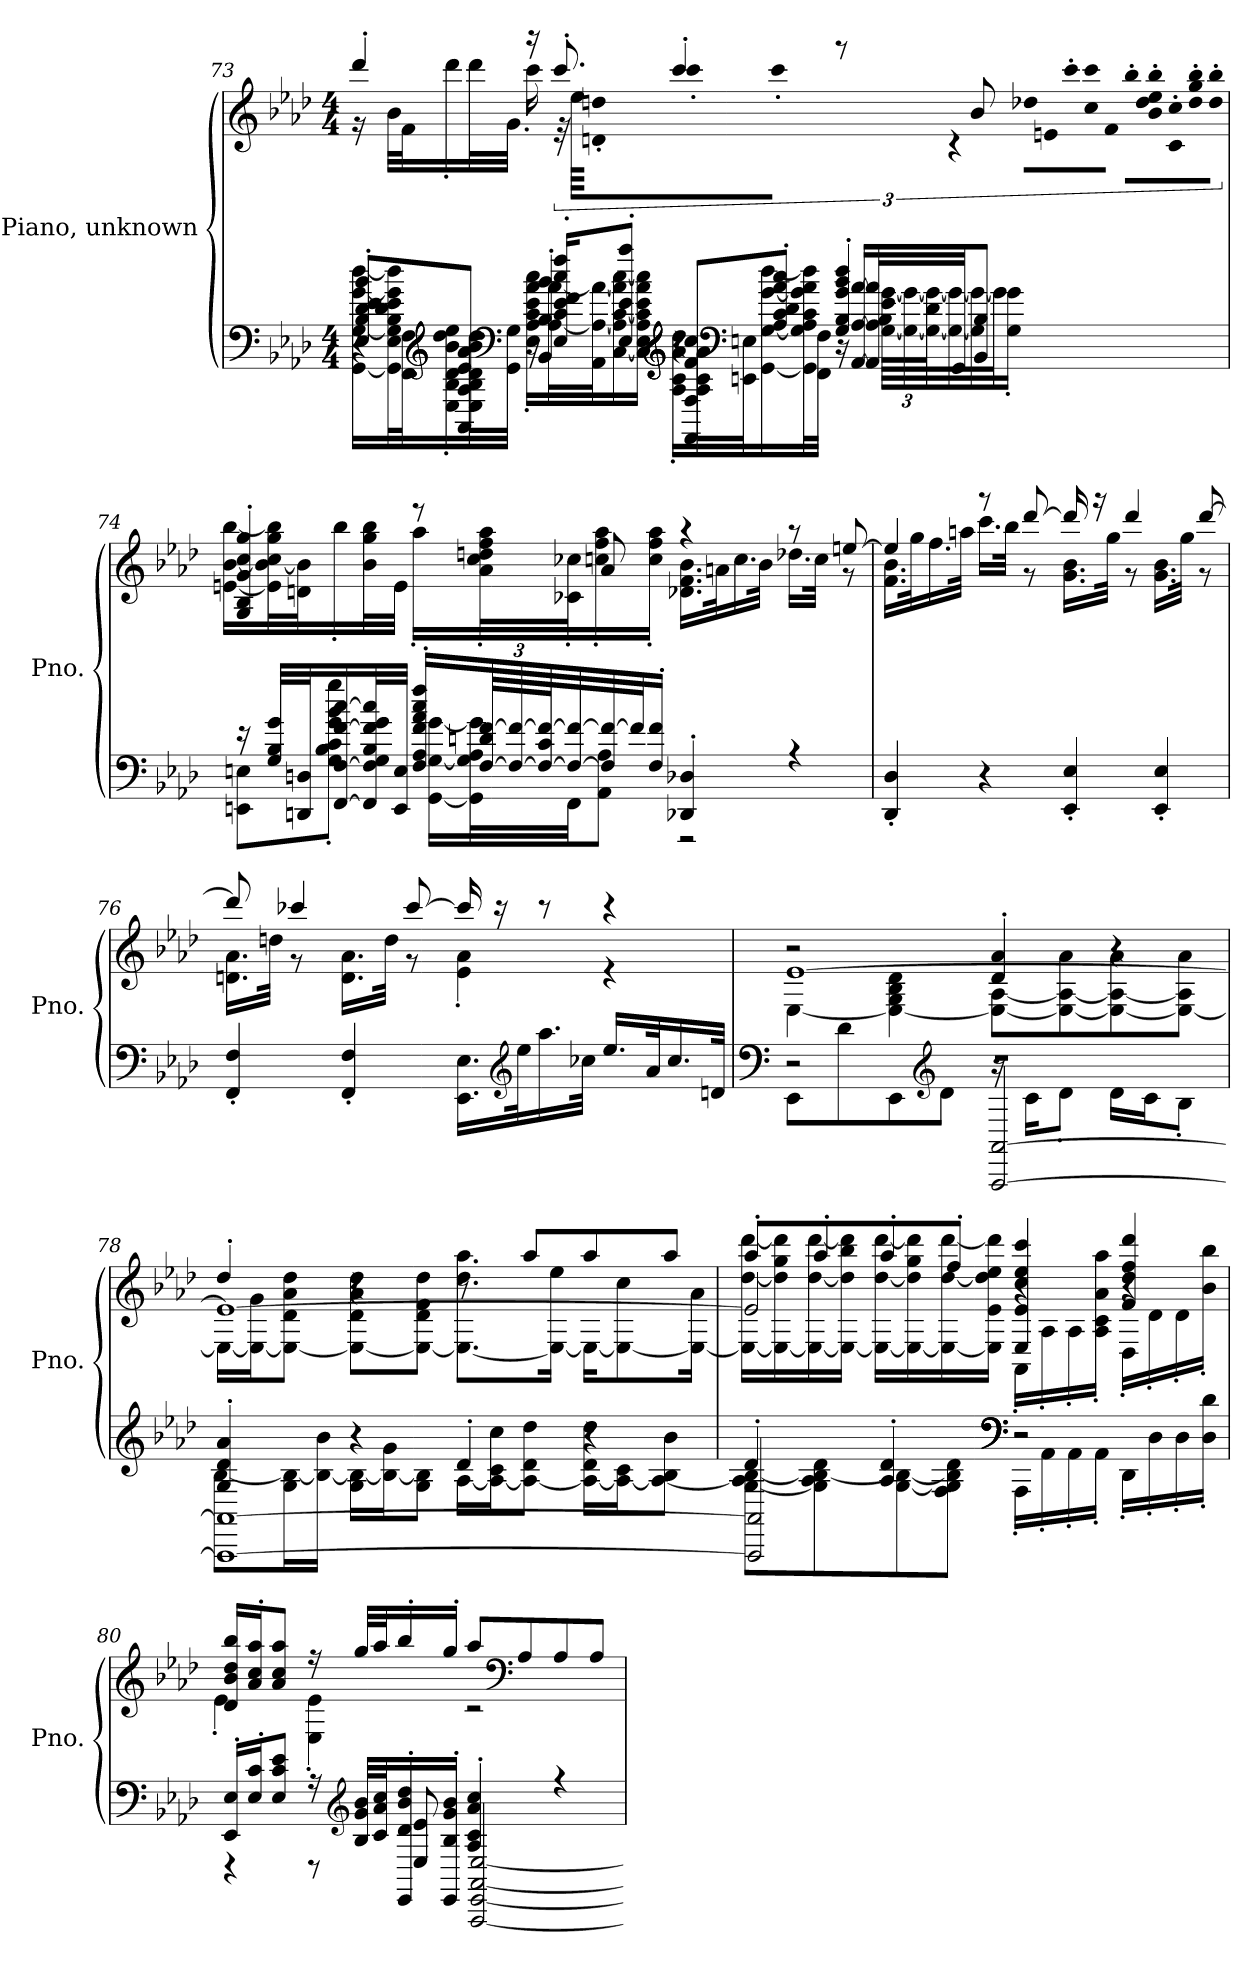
**kern	**kern
*part1	*part1
*staff2	*staff1
*I"Piano, unknown	*
*I'Pno.	*
!!LO:PB:g=z
*clefF4	*clefG2
*k[b-e-a-d-]	*k[b-e-a-d-]
*M4/4	*M4/4
=73	=73
*^	*^
*	*^	*	*
4r	[16GG\ [16G\ [16g\ [16dd-\LL	8E-/' 8B-/' 8d-/' 8e-/' 8b-/'L	4ddd-'/	16r
.	32GG\] 32E-\ 32G\] 32B-\ 32d-\ 32e-\ 32g\] 32dd-\]L	.	.	32b-\LLL
.	32FF\ 32F\J	.	.	32f\J
*clefG2	*	*	*	*
.	16E-\' 16B-\' 16d-\' 16b-\' 16dd-\' 16ee-\'	8AA-/ 8A-/ 8e-/ 8a-/J	.	16ddd-'\
.	32E-\ 32B-\ 32d-\ 32b-\ 32dd-\L	.	.	32ddd-\L
*clefF4	*	*	*	*
.	32GG\ 32G\JJJ	.	.	32g\JJJ
16r	16E-\' 16A-\' 16c\' 16e-\' 16a-\' 16cc\'LL	4BB-/' 4B-/' 4b-/'	16r	16ccc'\
16E-/' 16c/' 16e-/' 16f/' 16cc/' 16ff/'KL	[32A-\ [32a-\L	.	8.ccc'/	48r
.	.	.	.	96ee-\KLLL
.	32AA-\ 32A-\_ 32a-\_J	.	.	32dn\' 32ddn\'J
8E-/' 8e-/' 8aa-/'J	[16C\ 16A-\] [16c\ 16a-\] [16cc\	.	.	16ccc'\
.	16C\] 16E-\ 16A-\ 16c\] 16e-\ 16a-\ 16cc\]JJ	.	.	16ccc'\JJ
*clefG2	*	*	*	*
4r	16A-\' 16c\' 16a-\' 16dd-\'LL	8FF/ 8F/ 8f/ 8cc/L	4ccc'/	16r
.	32A-\ 32c\ 32a-\L	.	.	32dd-X\LLL
*clefF4	*	*	*	*
.	32EEn\ 32En\J	.	.	32en\J
.	[16GG\ [16G\ [16g\ [16dd-\	8A-/' 8c/' 8d-/' 8a-/' 8cc/'J	.	16ccc'\
.	32GG\] 32G\] 32A-\ 32c\ 32g\] 32a-\ 32dd-\]L	.	.	32cc\ 32ccc\L
.	32FF\ 32F\JJJ	.	.	32f\JJJ
4G/' 4B-/' 4g/' 4b-/' 4dd-/'	16r	[16AA-/ [16A-/ [16a-/LL	8r	16bb-'\LL
*	*Xbrackettup	*	*	*
.	[96G\ 96e-\ [96g\LLLL	32AA-/] 32A-/] 32B-/ 32a-/]L	.	32b-\' 32dd-\' 32ee-\' 32bb-\'L
.	96G\_ 96g\_	.	.	.
.	96G\_ 96d-\ 96g\_J	.	.	.
.	32G\_ 32g\_	32GG/JJ	.	32c\' 32cc\'J
.	32G\] 32g\_	8BB-/ 8B-/J	8b-/	16dd-\' 16gg\' 16bb-\'
.	32g\J]	.	.	.
.	16G\' 16g\'JJ	.	.	16dd-\' 16bb-\'JJ
*	*v	*v	*	*
!!LO:LB:g=z	!!
=74	=74	=74	=74
16r	8EEn\ 8En\L	4G/' 4B-/' 4g/' 4cc/' 4gg/'	[16en\ [16b-\ [16bb-\LL
32G/ 32B-/ 32g/LLL	.	.	32e\] 32b-\_ 32cc\ 32gg\ 32bb-\]L
32DDn/ 32Dn/J	.	.	32dn\ 32b-\]J
[16FF/ [16F/ [16f/ [16cc/	8G\' 8B-\' 8c\' 8g\' 8b-\' 8gg\'J	.	16bb-'\
32FF/] 32F/] 32G/ 32B-/ 32f/] 32g/ 32cc/]L	.	.	32b-\ 32gg\ 32bb-\L
32EE/ 32E/JJJ	.	.	32e\JJJ
16F/' 16A-/' 16f/' 16a-/' 16cc/' 16ff/'LL	[16GG\ [16G\ [16g\LL	8r	16aa-'\LL
[96F/ 96dn/ [96f/LL	32GG\] 32G\] 32A-\ 32g\]L	.	32a-\' 32cc\' 32ddn\' 32ff\' 32aa-\'L
96F/_ 96f/_	.	.	.
96F/_ 96c/ 96f/_J	.	.	.
32F/_ 32f/_	32FF\JJ	.	32c-X\' 32cc-X\'J
32F/] 32f/_	8AA-\ 8A-\J	8a-/	16ccn\' 16ff\' 16aa-\'
32f/J]	.	.	.
16F/' 16f/'JJ	.	.	16cc\' 16ff\' 16aa-\'JJ
4DD-X/' 4D-X/'	2r	4r	16.d-X\ 16.f\ 16.b-\LL
.	.	.	32an\K
.	.	.	16.cc\
.	.	.	32b-\JJk
4r	.	8r	16.dd-X\LL
.	.	.	32cc\JJk
.	.	[8een/	8r
*v	*v	*	*
!!LO:LB:g=z	!!
=75	=75	=75
4DD-/' 4D-/'	4ee/]	16.f\ 16.b-\LL
.	.	32gg\K
.	.	16.ff\
.	.	32aan\JJk
4r	8r	16.ccc\LL
.	.	32bb-\JJk
.	[8ddd-/	8r
4EE-/' 4E-/'	16ddd-/]	16.g\ 16.b-\LL
.	16r	.
.	.	32gg\JJk
.	4ddd-/	8r
4EE-/' 4E-/'	.	16.g\ 16.b-\LL
.	.	32gg\JJk
.	[8ddd-/	8r
=76	=76	=76
4FF/' 4F/'	8ddd-/]	16.dn\ 16.a-\LL
.	.	32ddn\JJk
.	4ccc-X/	8r
4FF/' 4F/'	.	16.d\ 16.a-\LL
.	.	32dd\JJk
.	[8ccc-/	8r
16.EE-\ 16.E-\LL	16ccc-/]	4e-\' 4a-\'
.	16r	.
*clefG2	*	*
32ee-\K	.	.
16.aa-\	8r	.
32cc-X\JJk	.	.
16.ee-/LL	4r	4r
32a-/K	.	.
16.cc-/	.	.
32dn/JJk	.	.
*	*v	*v
!!LO:LB:g=z
=77	=77
*clefF4	*
*^	*^
*	*^	*	*^
1r	8EE-\L	2r	2r	[4E-\	[1e-
.	8d-\	.	.	.	.
.	8EE-\	.	.	4E-\_ 4G\ 4B-\ 4d-\	.
*clefG2	*	*	*	*	*
.	8d-\J	.	.	.	.
.	16r	[2AAA-/ [2AA-/	4d-/' 4a-/'	8E-\_ [8A-\L	.
.	16c\KL	.	.	.	.
.	8d-'\J	.	.	8E-\_ 8A-\_ 8a-\	.
.	16d-\LL	.	4r	8E-\_ 8A-\_ 8a-\	.
.	16c\J	.	.	.	.
.	8B-'\J	.	.	8E-\_ 8A-\] 8a-\J	.
=78	=78	=78	=78	=78	=78
4G/' 4d-/' 4a-/'	[8B-\L	1AAA-_ 1AA-_	4dd-'/	16E-\LL_	1e-_
.	.	.	.	16E-\_ 16g\J	.
.	16G\ 16B-\_L	.	.	8E-\_ 8d-\ 8a-\ 8dd-\J	.
.	16B-\_ 16b-\JJ	.	.	.	.
4r	16G\ 16B-\_LL	.	4r	8E-\_ 8d-\ 8a-\ 8dd-\L	.
.	16B-\_ 16g\J	.	.	.	.
.	8G\ 8B-\]J	.	.	8E-\_ 8d-\ 8f\ 8dd-\J	.
4d-'/	[16A-\LL	.	8r	8.E-\_ 8.dd-\ 8.aa-\L	.
.	16A-\_ 16c\ 16cc\J	.	.	.	.
.	8A-\_ 8d-\ 8dd-\J	.	8aa-/L	.	.
.	.	.	.	16E-\_ 16ee-\Jk	.
4r	16A-\_ 16d-\ 16dd-\LL	.	8aa-/	16E-\KL_	.
.	16A-\_ 16c\J	.	.	8E-\_ 8cc\	.
.	8A-\_ 8B-\ 8b-\J	.	8aa-/J	.	.
.	.	.	.	16E-\_ 16a-\Jk	.
!!LO:LB:g=z	!!	!!
=79	=79	=79	=79	=79	=79
4d-'/	[8G\ 8A-\] [8B-\L	2AAA-/] 2AA-/]	8aa-'/L	16E-\_ [16dd-\ [16ddd-\LL	2e-/]
.	.	.	.	16E-\_ 16dd-\] 16gg\ 16ddd-\]	.
.	8G\] 8A-\ 8B-\_ 8d-\	.	8aa-'/	16E-\_ [16dd-\ [16ddd-\	.
.	.	.	.	16E-\_ 16dd-\] 16bb-\ 16ddd-\]JJ	.
4A-/' 4d-/'	[8G\ 8B-\_	.	8aa-'/	16E-\_ [16dd-\ [16ddd-\LL	.
.	.	.	.	16E-\_ 16dd-\] 16gg\ 16ddd-\]	.
.	8F\ 8G\] 8B-\] 8d-\J	.	8ff'/J	16E-\_ [16dd-\ [16ddd-\	.
.	.	.	.	16E-\] 16e-\ 16dd-\] 16ee-\ 16ddd-\]JJ	.
*clefF4	*	*	*	*	*
2r	16AAA-'\LL	2r	4r	16AA-'\LL	4E-/ 4e-/ 4cc/ 4ee-/ 4ccc/
.	16AA-'\	.	.	16A-'\	.
.	16AA-'\	.	.	16A-'\	.
.	16AA-'\JJ	.	.	16A-\' 16c\' 16a-\' 16aa-\'JJ	.
.	16DD-'\LL	.	4f/ 4dd-/ 4ff/ 4ddd-/	16D-'\LL	4r
.	16D-'\	.	.	16d-'\	.
.	16D-'\	.	.	16d-'\	.
.	16D-\' 16d-\'JJ	.	.	16b-\' 16bb-\'JJ	.
*	*v	*v	*	*	*
*	*	*	*v	*v
=80	=80	=80	=80
16EE-/' 16E-/'LL	4r	16d-/ 16b-/ 16dd-/ 16bb-/LL	4e-'\
16E-/' 16c/'J	.	16a-/' 16cc/' 16aa-/'J	.
8E-/ 8c/ 8e-/J	.	8a-/ 8cc/ 8aa-/J	.
16r	8r	16r	4E-\' 4e-\'
*clefG2	*	*	*
32B-/ 32g/ 32b-/LLL	.	32gg/LLL	.
32c/ 32a-/ 32cc/J	.	32aa-/J	.
16EE-/' 16d-/' 16b-/' 16dd-/'	8E-/ 8e-/	16bb-'/	.
16EE-/' 16B-/' 16g/' 16b-/'JJ	.	16gg'/JJ	.
4A-/' 4c/' 4a-/' 4cc/'	[2AAA-/ [2EE-/ [2AA-/ [2E-/	8aa-/L	2r
*	*	*clefF4	*
.	.	8A-/	.
4r	.	8A-/	.
.	.	8A-/J	.
*v	*v	*	*
*	*v	*v
=	=
*-	*-
